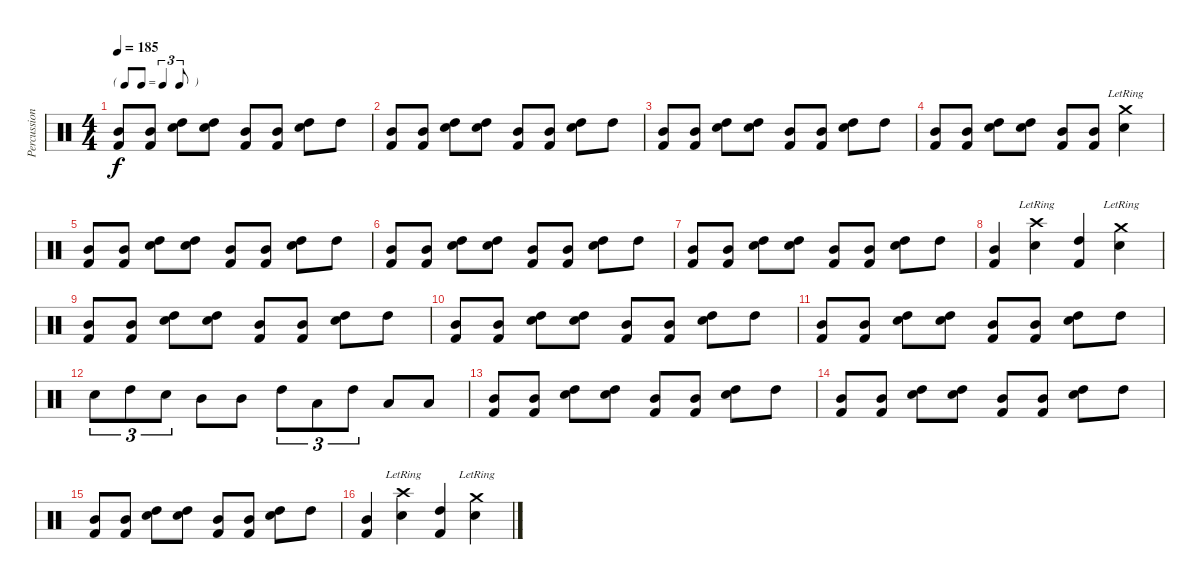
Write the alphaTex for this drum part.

\track ("Percussion" "Percussion") {instrument percussion}
\staff {score}
\articulation defaults
\ts (4 4)
\tf triplet8th
\tempo 185
\clef neutral
\ks c
("Mid Tom (hit)" "Kick (hit) 2").8{dy f} ("Mid Tom (hit)" "Kick (hit) 2").8 ("High Tom (hit)" "Snare (hit) 2").8 ("High Tom (hit)" "Snare (hit) 2").8 ("Mid Tom (hit)" "Kick (hit) 2").8 ("Mid Tom (hit)" "Kick (hit) 2").8 ("High Tom (hit)" "Snare (hit) 2").8 "High Tom (hit)".8 |
("Mid Tom (hit)" "Kick (hit) 2").8 ("Mid Tom (hit)" "Kick (hit) 2").8 ("High Tom (hit)" "Snare (hit) 2").8 ("High Tom (hit)" "Snare (hit) 2").8 ("Mid Tom (hit)" "Kick (hit) 2").8 ("Mid Tom (hit)" "Kick (hit) 2").8 ("High Tom (hit)" "Snare (hit) 2").8 "High Tom (hit)".8 |
("Mid Tom (hit)" "Kick (hit) 2").8 ("Mid Tom (hit)" "Kick (hit) 2").8 ("High Tom (hit)" "Snare (hit) 2").8 ("High Tom (hit)" "Snare (hit) 2").8 ("Mid Tom (hit)" "Kick (hit) 2").8 ("Mid Tom (hit)" "Kick (hit) 2").8 ("High Tom (hit)" "Snare (hit) 2").8 "High Tom (hit)".8 |
("Mid Tom (hit)" "Kick (hit) 2").8 ("Mid Tom (hit)" "Kick (hit) 2").8 ("High Tom (hit)" "Snare (hit) 2").8 ("High Tom (hit)" "Snare (hit) 2").8 ("Mid Tom (hit)" "Kick (hit) 2").8 ("Mid Tom (hit)" "Kick (hit) 2").8 ("Crash medium (hit)"{lr} "Snare (hit) 2").4 |
("Mid Tom (hit)" "Kick (hit) 2").8 ("Mid Tom (hit)" "Kick (hit) 2").8 ("High Tom (hit)" "Snare (hit) 2").8 ("High Tom (hit)" "Snare (hit) 2").8 ("Mid Tom (hit)" "Kick (hit) 2").8 ("Mid Tom (hit)" "Kick (hit) 2").8 ("High Tom (hit)" "Snare (hit) 2").8 "High Tom (hit)".8 |
("Mid Tom (hit)" "Kick (hit) 2").8 ("Mid Tom (hit)" "Kick (hit) 2").8 ("High Tom (hit)" "Snare (hit) 2").8 ("High Tom (hit)" "Snare (hit) 2").8 ("Mid Tom (hit)" "Kick (hit) 2").8 ("Mid Tom (hit)" "Kick (hit) 2").8 ("High Tom (hit)" "Snare (hit) 2").8 "High Tom (hit)".8 |
("Mid Tom (hit)" "Kick (hit) 2").8 ("Mid Tom (hit)" "Kick (hit) 2").8 ("High Tom (hit)" "Snare (hit) 2").8 ("High Tom (hit)" "Snare (hit) 2").8 ("Mid Tom (hit)" "Kick (hit) 2").8 ("Mid Tom (hit)" "Kick (hit) 2").8 ("High Tom (hit)" "Snare (hit) 2").8 "High Tom (hit)".8 |
("Mid Tom (hit)" "Kick (hit) 2").4 ("Crash high (hit)"{lr} "Snare (hit) 2").4 ("High Tom (hit)" "Kick (hit) 2").4 ("Crash medium (hit)"{lr} "Snare (hit) 2").4 |
("Mid Tom (hit)" "Kick (hit) 2").8 ("Mid Tom (hit)" "Kick (hit) 2").8 ("High Tom (hit)" "Snare (hit) 2").8 ("High Tom (hit)" "Snare (hit) 2").8 ("Mid Tom (hit)" "Kick (hit) 2").8 ("Mid Tom (hit)" "Kick (hit) 2").8 ("High Tom (hit)" "Snare (hit) 2").8 "High Tom (hit)".8 |
("Mid Tom (hit)" "Kick (hit) 2").8 ("Mid Tom (hit)" "Kick (hit) 2").8 ("High Tom (hit)" "Snare (hit) 2").8 ("High Tom (hit)" "Snare (hit) 2").8 ("Mid Tom (hit)" "Kick (hit) 2").8 ("Mid Tom (hit)" "Kick (hit) 2").8 ("High Tom (hit)" "Snare (hit) 2").8 "High Tom (hit)".8 |
("Mid Tom (hit)" "Kick (hit) 2").8 ("Mid Tom (hit)" "Kick (hit) 2").8 ("High Tom (hit)" "Snare (hit) 2").8 ("High Tom (hit)" "Snare (hit) 2").8 ("Mid Tom (hit)" "Kick (hit) 2").8 ("Mid Tom (hit)" "Kick (hit) 2").8 ("High Tom (hit)" "Snare (hit) 2").8 "High Tom (hit)".8 |
"Snare (hit) 2".8{tu (3 2)} "High Tom (hit)".8{tu (3 2)} "Snare (hit) 2".8{tu (3 2)} "Mid Tom (hit)".8 "Mid Tom (hit)".8 "High Tom (hit)".8{tu (3 2)} "Low Tom (hit)".8{tu (3 2)} "High Tom (hit)".8{tu (3 2)} "Low Tom (hit)".8 "Low Tom (hit)".8 |
("Mid Tom (hit)" "Kick (hit) 2").8 ("Mid Tom (hit)" "Kick (hit) 2").8 ("High Tom (hit)" "Snare (hit) 2").8 ("High Tom (hit)" "Snare (hit) 2").8 ("Mid Tom (hit)" "Kick (hit) 2").8 ("Mid Tom (hit)" "Kick (hit) 2").8 ("High Tom (hit)" "Snare (hit) 2").8 "High Tom (hit)".8 |
("Mid Tom (hit)" "Kick (hit) 2").8 ("Mid Tom (hit)" "Kick (hit) 2").8 ("High Tom (hit)" "Snare (hit) 2").8 ("High Tom (hit)" "Snare (hit) 2").8 ("Mid Tom (hit)" "Kick (hit) 2").8 ("Mid Tom (hit)" "Kick (hit) 2").8 ("High Tom (hit)" "Snare (hit) 2").8 "High Tom (hit)".8 |
("Mid Tom (hit)" "Kick (hit) 2").8 ("Mid Tom (hit)" "Kick (hit) 2").8 ("High Tom (hit)" "Snare (hit) 2").8 ("High Tom (hit)" "Snare (hit) 2").8 ("Mid Tom (hit)" "Kick (hit) 2").8 ("Mid Tom (hit)" "Kick (hit) 2").8 ("High Tom (hit)" "Snare (hit) 2").8 "High Tom (hit)".8 |
("Mid Tom (hit)" "Kick (hit) 2").4 ("Crash high (hit)"{lr} "Snare (hit) 2").4 ("High Tom (hit)" "Kick (hit) 2").4 ("Crash medium (hit)"{lr} "Snare (hit) 2").4
